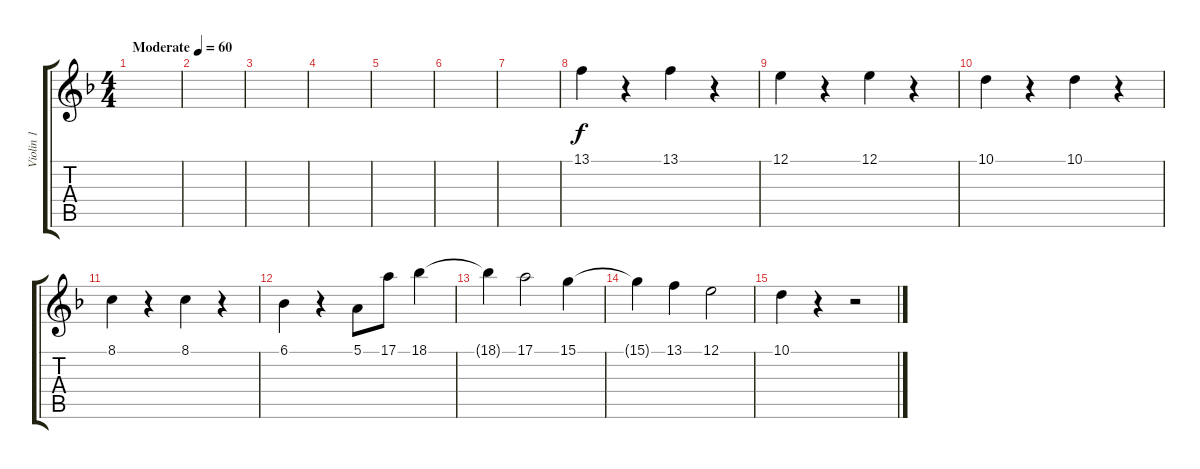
\track ("Violin 1" "Violin 1") {instrument violin}
\staff {score tabs}
\tuning (E4 B3 G3 D3 A2 E2) {hide}
\ts (4 4)
\tempo (60 "Moderate")
\tempo 120
\tempo (60 "Moderate")
\clef g2
\ks f
|
|
|
|
|
|
|
13.1.4 r.4 13.1.4 r.4 |
12.1.4 r.4 12.1.4 r.4 |
10.1.4 r.4 10.1.4 r.4 |
8.1.4 r.4 8.1.4 r.4 |
6.1.4 r.4 5.1.8 17.1.8 18.1.4 |
18.1{t}.4 17.1.2 15.1.4 |
15.1{t}.4 13.1.4 12.1.2 |
10.1.4 r.4 r.2
